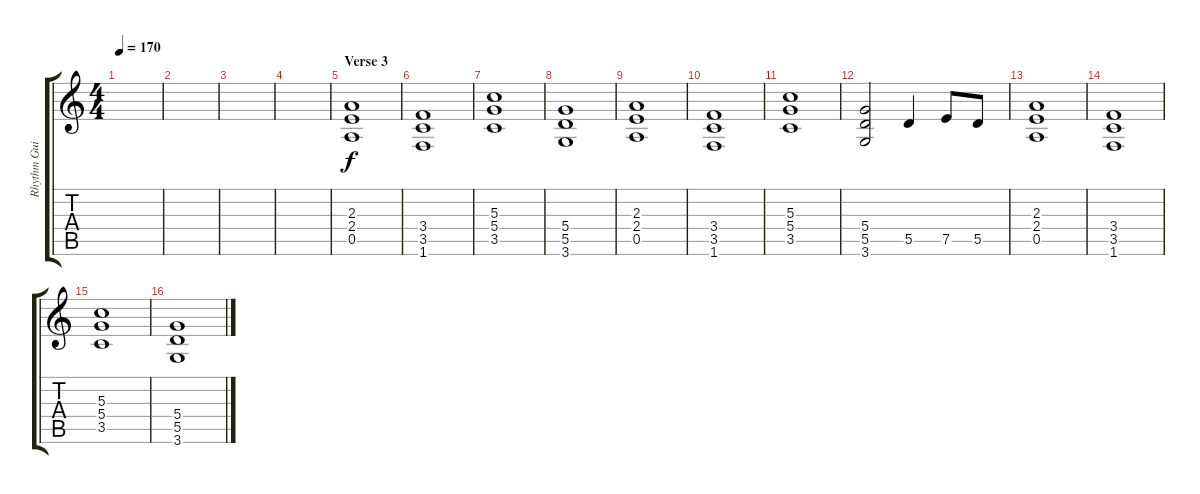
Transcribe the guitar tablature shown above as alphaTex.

\track ("Rhythm Guitar 1" "Rhythm Gui") {instrument distortionguitar}
\staff {score tabs}
\tuning (E4 B3 G3 D3 A2 E2) {hide}
\ts (4 4)
\tempo 170
\clef g2
\ks c
|
|
|
|
\section ("" "Verse 3")
(2.3 2.4 0.5).1 |
(3.4 3.5 1.6).1 |
(5.3 5.4 3.5).1 |
(5.4 5.5 3.6).1 |
(2.3 2.4 0.5).1 |
(3.4 3.5 1.6).1 |
(5.3 5.4 3.5).1 |
(5.4 5.5 3.6).2 5.5.4 7.5.8 5.5.8 |
(2.3 2.4 0.5).1 |
(3.4 3.5 1.6).1 |
(5.3 5.4 3.5).1 |
(5.4 5.5 3.6).1
